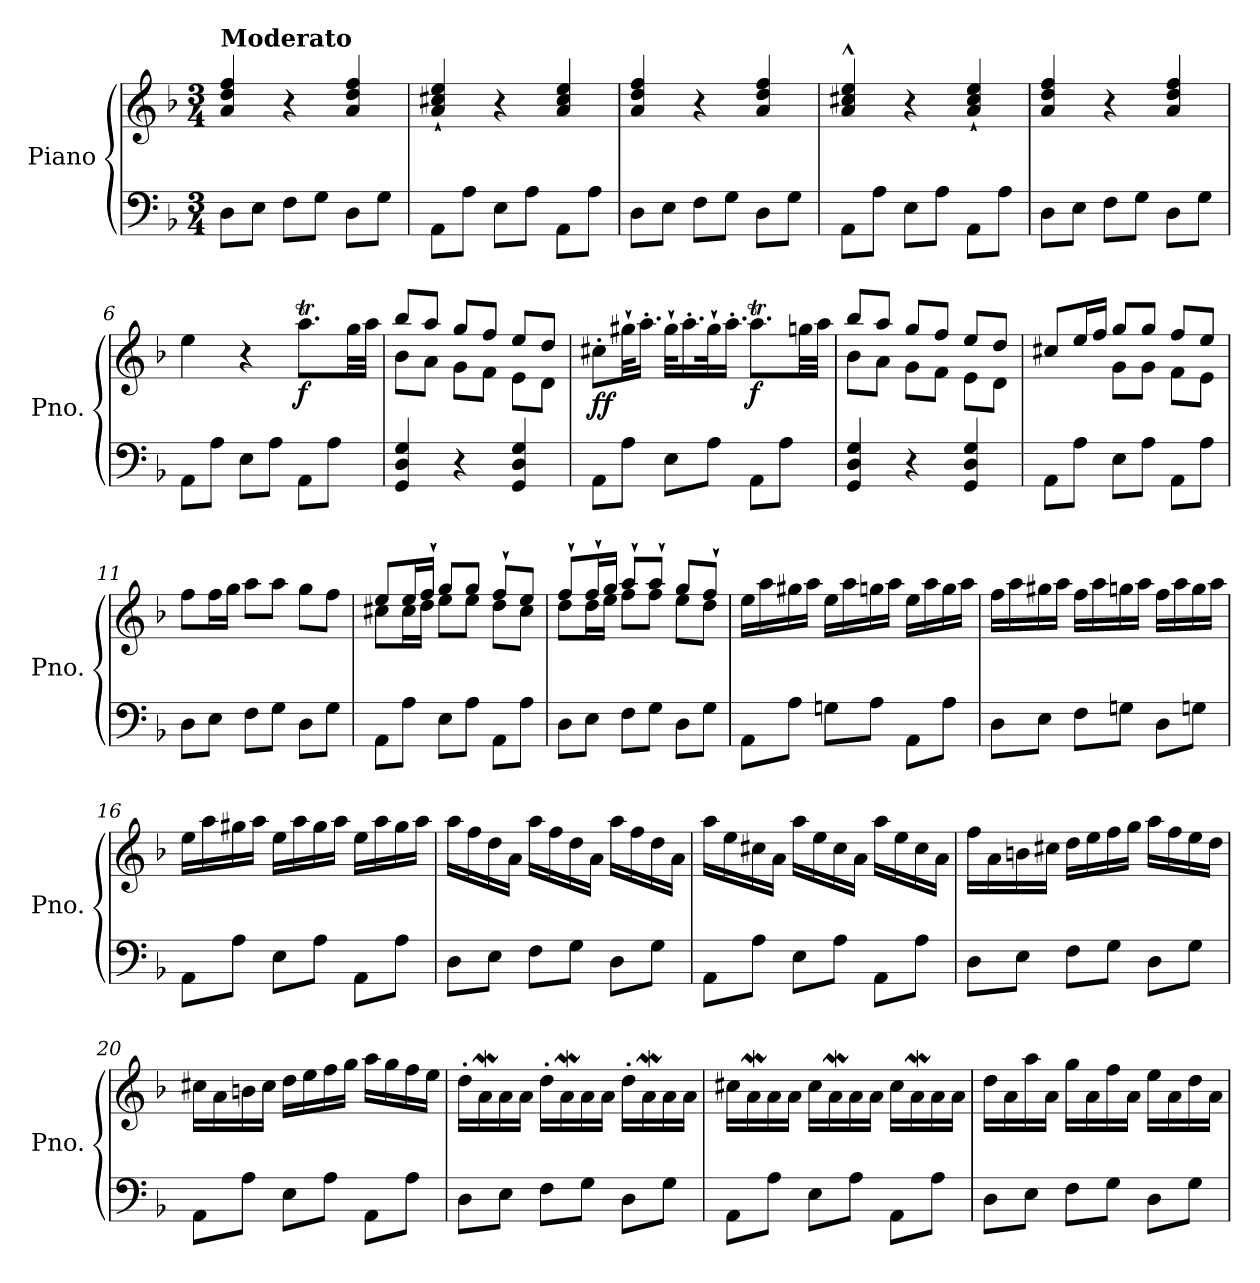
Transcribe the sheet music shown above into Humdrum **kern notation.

**kern	**kern	**dynam
*part1	*part1	*part1
*staff2	*staff1	*staff1/2
*I"Piano	*	*
*I'Pno.	*	*
*clefF4	*clefG2	*
*k[b-]	*k[b-]	*
*M3/4	*M3/4	*
=1	=1	=1
!	!LO:TX:a:B:t=Moderato	!
!	!	!LO:DY:b=2
!	!	!LO:DY:n=1:b
8D\L	4a/ 4dd/ 4ff/	mp mf
8E\J	.	.
8F\L	4r	.
8G\J	.	.
8D\L	4a/ 4dd/ 4ff/	.
8G\J	.	.
=2	=2	=2
8AA\L	4a/` 4cc#X/` 4ee/`	.
8A\J	.	.
8E\L	4r	.
8A\J	.	.
8AA\L	4a/ 4cc#/ 4ee/	.
8A\J	.	.
=3	=3	=3
8D\L	4a/ 4dd/ 4ff/	.
8E\J	.	.
8F\L	4r	.
8G\J	.	.
8D\L	4a/ 4dd/ 4ff/	.
8G\J	.	.
=4	=4	=4
8AA\L	4a/^^ 4cc#X/^^ 4ee/^^	.
8A\J	.	.
8E\L	4r	.
8A\J	.	.
8AA\L	4a/` 4cc#/` 4ee/`	.
8A\J	.	.
=5	=5	=5
8D\L	4a/ 4dd/ 4ff/	.
8E\J	.	.
8F\L	4r	.
8G\J	.	.
8D\L	4a/ 4dd/ 4ff/	.
8G\J	.	.
=6	=6	=6
8AA\L	4ee\	.
8A\J	.	.
8E\L	4r	.
8A\J	.	.
!	!	!LO:DY:b
8AA\L	8.aat\L	f
8A\J	.	.
.	32gg\LL	.
.	32aa\JJJ	.
=7	=7	=7
*	*^	*
4GG/ 4D/ 4G/	8bb-/L	8b-\L	.
.	8aa/J	8a\J	.
4r	8gg/L	8g\L	.
.	8ff/J	8f\J	.
4GG/ 4D/ 4G/	8ee/L	8e\L	.
.	8dd/J	8d\J	.
!!LO:LB:g=z
=8	=8	=8	=8
!	!	!	!LO:DY:b
*	*v	*v	*
8AA\L	8cc#X'\L	ff
8A\J	32gg#X`\KL	.
.	16.aa'\JJ	.
8E\L	32gg#`\KLL	.
.	16.aa'\	.
8A\J	32gg#`\K	.
.	16.aa'\JJ	.
!	!	!LO:DY:b
8AA\L	8.aat\L	f
8A\J	.	.
.	32ggn\LL	.
.	32aa\JJJ	.
=9	=9	=9
*	*^	*
4GG/ 4D/ 4G/	8bb-/L	8b-\L	.
.	8aa/J	8a\J	.
4r	8gg/L	8g\L	.
.	8ff/J	8f\J	.
4GG/ 4D/ 4G/	8ee/L	8e\L	.
.	8dd/J	8d\J	.
=10	=10	=10	=10
8AA\L	8cc#X/L	4ryy	.
8A\J	16ee/L	.	.
.	16ff/JJ	.	.
8E\L	8gg/L	8g\L	.
8A\J	8gg/J	8g\J	.
8AA\L	8ff/L	8f\L	.
8A\J	8ee/J	8e\J	.
*	*v	*v	*
=11	=11	=11
8D\L	8ff\L	.
8E\J	16ff\L	.
.	16gg\JJ	.
8F\L	8aa\L	.
8G\J	8aa\J	.
8D\L	8gg\L	.
8G\J	8ff\J	.
=12	=12	=12
*	*^	*
8AA\L	8ee/L	8cc#X\L	.
8A\J	16ee/L	16cc#\L	.
.	16ff`/JJ	16dd\JJ	.
8E\L	8gg/L	8ee\L	.
8A\J	8gg/J	8ee\J	.
8AA\L	8ff`/L	8dd\L	.
8A\J	8ee/J	8cc#\J	.
!!LO:LB:g=z	!!
=13	=13	=13	=13
8D\L	8ff`/L	8dd\L	.
8E\J	16ff`/L	16dd\L	.
.	16gg/JJ	16ee\JJ	.
8F\L	8aa`/L	8ff\L	.
8G\J	8aa`/J	8ff\J	.
8D\L	8gg/L	8ee\L	.
8G\J	8ff`/J	8dd\J	.
=14	=14	=14	=14
!	!	!	!LO:DY:b=2
!	!	!	!LO:DY:n=1:b
*	*v	*v	*
8AA\L	16ee\LL	mf ff
.	16aa\	.
8A\J	16gg#X\	.
.	16aa\JJ	.
8Gn\L	16ee\LL	.
.	16aa\	.
8A\J	16ggn\	.
.	16aa\JJ	.
8AA\L	16ee\LL	.
.	16aa\	.
8A\J	16gg\	.
.	16aa\JJ	.
=15	=15	=15
8D\L	16ff\LL	.
.	16aa\	.
8E\J	16gg#X\	.
.	16aa\JJ	.
8F\L	16ff\LL	.
.	16aa\	.
8Gn\J	16ggn\	.
.	16aa\JJ	.
8D\L	16ff\LL	.
.	16aa\	.
8Gn\J	16gg\	.
.	16aa\JJ	.
!!LO:LB:g=z
=16	=16	=16
8AA\L	16ee\LL	.
.	16aa\	.
8A\J	16gg#X\	.
.	16aa\JJ	.
8E\L	16ee\LL	.
.	16aa\	.
8A\J	16gg#\	.
.	16aa\JJ	.
8AA\L	16ee\LL	.
.	16aa\	.
8A\J	16gg#\	.
.	16aa\JJ	.
=17	=17	=17
8D\L	16aa\LL	.
.	16ff\	.
8E\J	16dd\	.
.	16a\JJ	.
8F\L	16aa\LL	.
.	16ff\	.
8G\J	16dd\	.
.	16a\JJ	.
8D\L	16aa\LL	.
.	16ff\	.
8G\J	16dd\	.
.	16a\JJ	.
=18	=18	=18
8AA\L	16aa\LL	.
.	16ee\	.
8A\J	16cc#X\	.
.	16a\JJ	.
8E\L	16aa\LL	.
.	16ee\	.
8A\J	16cc#\	.
.	16a\JJ	.
8AA\L	16aa\LL	.
.	16ee\	.
8A\J	16cc#\	.
.	16a\JJ	.
!!LO:LB:g=z
=19	=19	=19
8D\L	16ff\LL	.
.	16a\	.
8E\J	16bn\	.
.	16cc#X\JJ	.
8F\L	16dd\LL	.
.	16ee\	.
8G\J	16ff\	.
.	16gg\JJ	.
8D\L	16aa\LL	.
.	16ff\	.
8G\J	16ee\	.
.	16dd\JJ	.
=20	=20	=20
8AA\L	16cc#X\LL	.
.	16a\	.
8A\J	16bn\	.
.	16cc#\JJ	.
8E\L	16dd\LL	.
.	16ee\	.
8A\J	16ff\	.
.	16gg\JJ	.
8AA\L	16aa\LL	.
.	16gg\	.
8A\J	16ff\	.
.	16ee\JJ	.
=21	=21	=21
8D\L	16dd'\LL	.
.	16aW\	.
8E\J	16a\	.
.	16a\JJ	.
8F\L	16dd'\LL	.
.	16aW\	.
8G\J	16a\	.
.	16a\JJ	.
8D\L	16dd'\LL	.
.	16aW\	.
8G\J	16a\	.
.	16a\JJ	.
!!LO:PB:g=z
=22	=22	=22
8AA\L	16cc#X\LL	.
.	16aW\	.
8A\J	16a\	.
.	16a\JJ	.
8E\L	16cc#\LL	.
.	16aW\	.
8A\J	16a\	.
.	16a\JJ	.
8AA\L	16cc#\LL	.
.	16aW\	.
8A\J	16a\	.
.	16a\JJ	.
=23	=23	=23
8D\L	16dd\LL	.
.	16a\	.
8E\J	16aa\	.
.	16a\JJ	.
8F\L	16gg\LL	.
.	16a\	.
8G\J	16ff\	.
.	16a\JJ	.
8D\L	16ee\LL	.
.	16a\	.
8G\J	16dd\	.
.	16a\JJ	.
=	=	=
*-	*-	*-
